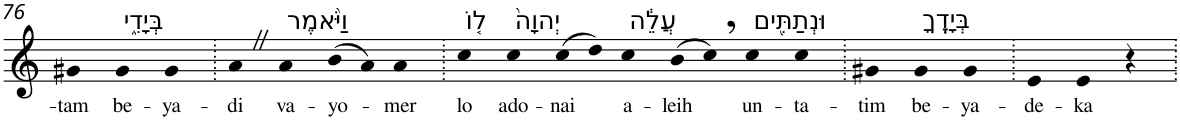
**kern	**text
*part1	*part1
*staff1	*staff1
*I"Piano	*
*I'Pno	*
!!LO:PB:g=z
*clefG2	*
*k[]	*
=76	=76
!	!LO:LY:b
4g#X	-tam
!LO:TX:a:t=בְּיָדִ֑י	!
!	!LO:LY:b
4g#	be-
!	!LO:LY:b
4g#	-ya-
=77.	=77.
!	!LO:LY:b
4aZ	-di
!LO:TX:a:t=וַיֹּ֨אמֶר	!
!	!LO:LY:b
4a	va-
!	!LO:LY:b
(>8b	-yo-
8a)	.
!	!LO:LY:b
4a	-mer
=78.	=78.
!LO:TX:a:t=ל֤וֹ	!
!	!LO:LY:b
4cc	lo
!LO:TX:a:t=יְהוָה֙	!
!	!LO:LY:b
4cc	ado-
!	!LO:LY:b
(>8cc	-nai
8dd)	.
!LO:TX:a:t=עֲלֵ֔ה	!
!	!LO:LY:b
4cc	a-
!	!LO:LY:b
(>8b	-leih
8cc,)	.
!LO:TX:a:t=וּנְתַתִּ֖ים	!
!	!LO:LY:b
4cc	un-
!	!LO:LY:b
4cc	-ta-
=79.	=79.
!	!LO:LY:b
4g#X	-tim
!LO:TX:a:t=בְּיָדֶֽךָ	!
!	!LO:LY:b
4g#	be-
!	!LO:LY:b
4g#	-ya-
=80.	=80.
!	!LO:LY:b
4e	-de-
!	!LO:LY:b
4e	-ka
4r	.
=.	=.
*-	*-
